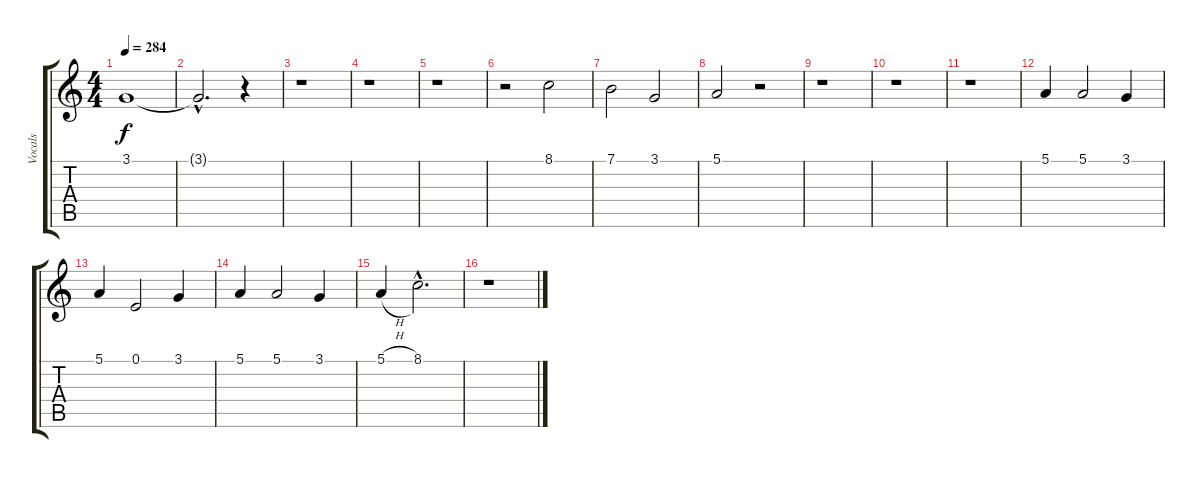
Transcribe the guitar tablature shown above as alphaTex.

\track ("Vocals" "Vocals") {instrument voiceoohs}
\staff {score tabs}
\tuning (E4 B3 G3 D3 A2 E2) {hide}
\ts (4 4)
\tempo 284
\clef g2
\ks c
3.1{t}.1{dy f} |
3.1{hac t}.2{d} r.4 |
r.1 |
r.1 |
r.1 |
r.2 8.1.2 |
7.1.2 3.1.2 |
5.1.2 r.2 |
r.1 |
r.1 |
r.1 |
5.1.4 5.1.2 3.1.4 |
5.1.4 0.1.2 3.1.4 |
5.1.4 5.1.2 3.1.4 |
5.1{h}.4 8.1{hac}.2{d} |
r.1
